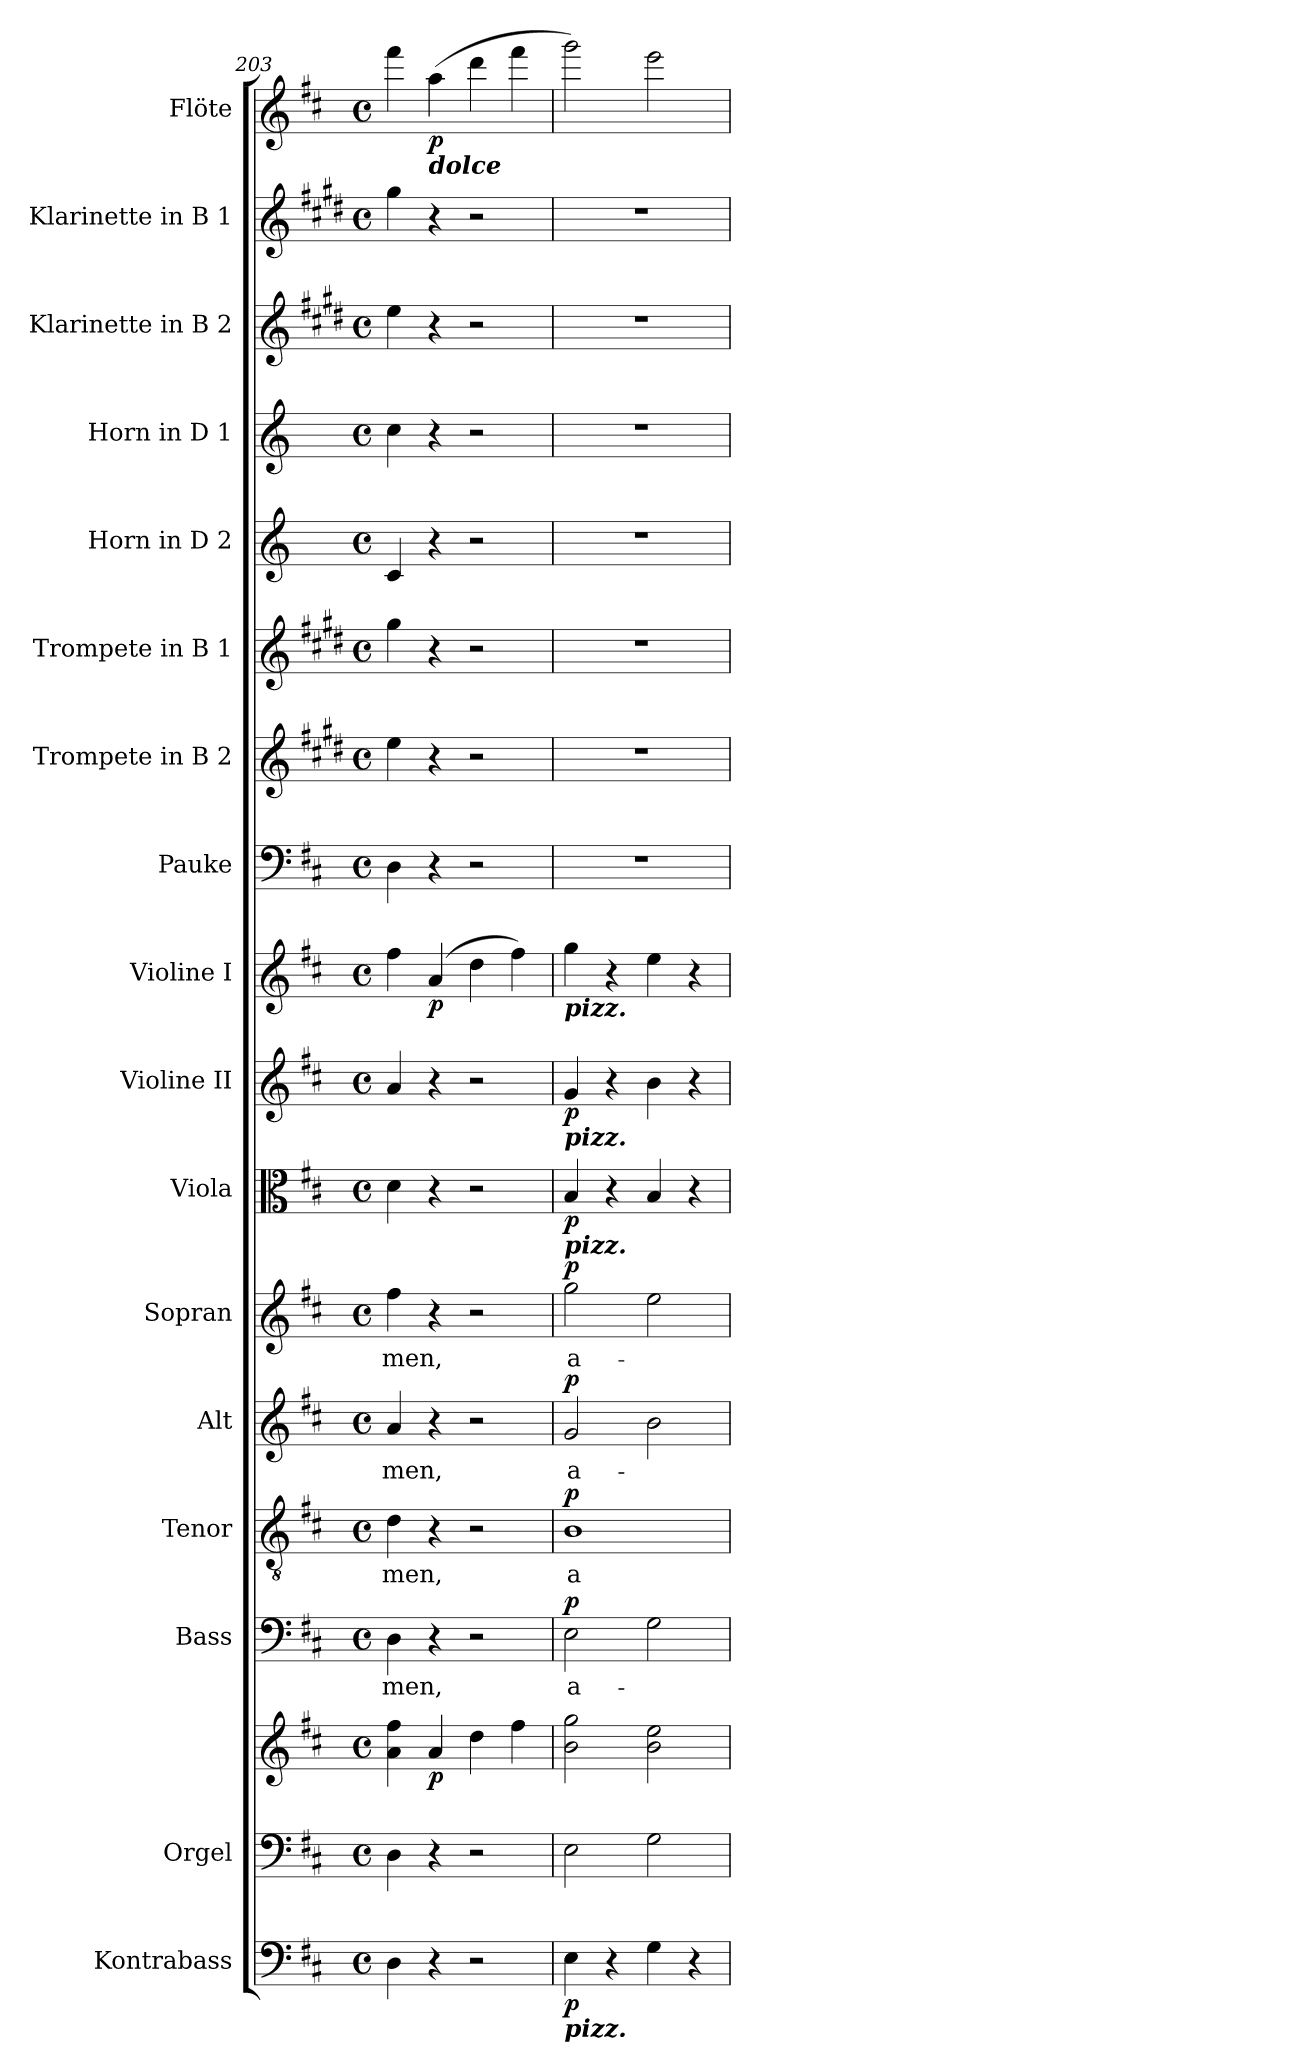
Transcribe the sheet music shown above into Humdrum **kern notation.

**kern	**dynam	**kern	**kern	**dynam	**kern	**text	**dynam	**kern	**text	**dynam	**kern	**text	**dynam	**kern	**text	**dynam	**kern	**dynam	**kern	**dynam	**kern	**dynam	**kern	**kern	**kern	**kern	**kern	**kern	**kern	**kern	**dynam
*part17	*part17	*part16	*part16	*part16	*part15	*part15	*part15	*part14	*part14	*part14	*part13	*part13	*part13	*part12	*part12	*part12	*part11	*part11	*part10	*part10	*part9	*part9	*part8	*part7	*part6	*part5	*part4	*part3	*part2	*part1	*part1
*staff18	*staff18	*staff17	*staff16	*staff16/17	*staff15	*staff15	*staff15	*staff14	*staff14	*staff14	*staff13	*staff13	*staff13	*staff12	*staff12	*staff12	*staff11	*staff11	*staff10	*staff10	*staff9	*staff9	*staff8	*staff7	*staff6	*staff5	*staff4	*staff3	*staff2	*staff1	*staff1
*I"Kontrabass	*	*I"Orgel	*	*	*I"Bass	*	*	*I"Tenor	*	*	*I"Alt	*	*	*I"Sopran	*	*	*I"Viola	*	*I"Violine II	*	*I"Violine I	*	*I"Pauke	*I"Trompete in B 2	*I"Trompete in B 1	*I"Horn in D 2	*I"Horn in D 1	*I"Klarinette in B 2	*I"Klarinette in B 1	*I"Flöte	*
*I'Kb.	*	*I'Org.	*	*	*I'B	*	*	*I'T	*	*	*I'A	*	*	*I'S	*	*	*I'Vla.	*	*I'Vl. II	*	*I'Vl. I	*	*I'Pk.	*I'Trp. 2	*I'Trp. 1	*I'Hrn. 2	*I'Hrn. 1	*I'Kl. 2	*I'Kl. 1	*I'Fl.	*
*clefF4	*	*clefF4	*clefG2	*	*clefF4	*	*	*clefGv2	*	*	*clefG2	*	*	*clefG2	*	*	*clefC3	*	*clefG2	*	*clefG2	*	*clefF4	*clefG2	*clefG2	*clefG2	*clefG2	*clefG2	*clefG2	*clefG2	*
*ITrd7c12	*	*	*	*	*	*	*	*	*	*	*	*	*	*	*	*	*	*	*	*	*	*	*	*ITrd1c2	*ITrd1c2	*ITrd-1c-2	*ITrd-1c-2	*ITrd1c2	*ITrd1c2	*	*
*k[f#c#]	*	*k[f#c#]	*k[f#c#]	*	*k[f#c#]	*	*	*k[f#c#]	*	*	*k[f#c#]	*	*	*k[f#c#]	*	*	*k[f#c#]	*	*k[f#c#]	*	*k[f#c#]	*	*k[f#c#]	*k[f#c#]	*k[f#c#]	*k[f#c#]	*k[f#c#]	*k[f#c#]	*k[f#c#]	*k[f#c#]	*
*D:	*	*D:	*D:	*	*D:	*	*	*D:	*	*	*D:	*	*	*D:	*	*	*D:	*	*D:	*	*D:	*	*D:	*D:	*D:	*D:	*D:	*D:	*D:	*D:	*
*M4/4	*	*M4/4	*M4/4	*	*M4/4	*	*	*M4/4	*	*	*M4/4	*	*	*M4/4	*	*	*M4/4	*	*M4/4	*	*M4/4	*	*M4/4	*M4/4	*M4/4	*M4/4	*M4/4	*M4/4	*M4/4	*M4/4	*
*met(c)	*	*met(c)	*met(c)	*	*met(c)	*	*	*met(c)	*	*	*met(c)	*	*	*met(c)	*	*	*met(c)	*	*met(c)	*	*met(c)	*	*met(c)	*met(c)	*met(c)	*met(c)	*met(c)	*met(c)	*met(c)	*met(c)	*
=203	=203	=203	=203	=203	=203	=203	=203	=203	=203	=203	=203	=203	=203	=203	=203	=203	=203	=203	=203	=203	=203	=203	=203	=203	=203	=203	=203	=203	=203	=203	=203
!	!	!	!	!	!	!LO:LY:b	!	!	!LO:LY:b	!	!	!LO:LY:b	!	!	!LO:LY:b	!	!	!	!	!	!	!	!	!	!	!	!	!	!	!	!
4DD\	.	4D\	4a\ 4ff#\	.	4D\	-men,	.	4d\	-men,	.	4a/	-men,	.	4ff#\	-men,	.	4d\	.	4a/	.	4ff#\	.	4D\	4dd\	4ff#\	4d/	4dd\	4dd\	4ff#\	4fff#\	.
!	!	!	!	!	!	!	!	!	!	!	!	!	!	!	!	!	!	!	!	!	!	!	!	!	!	!	!	!	!	!LO:TX:b:Bi:t=dolce	!
!	!	!	!	!LO:DY:b	!	!	!	!	!	!	!	!	!	!	!	!	!	!	!	!	!	!LO:DY:b	!	!	!	!	!	!	!	!	!LO:DY:b
4r	.	4r	4a/	p	4r	.	.	4r	.	.	4r	.	.	4r	.	.	4r	.	4r	.	(4a/	p	4r	4r	4r	4r	4r	4r	4r	(>4aa\	p
2r	.	2r	4dd\	.	2r	.	.	2r	.	.	2r	.	.	2r	.	.	2r	.	2r	.	4dd\	.	2r	2r	2r	2r	2r	2r	2r	4ddd\	.
.	.	.	4ff#\	.	.	.	.	.	.	.	.	.	.	.	.	.	.	.	.	.	4ff#\)	.	.	.	.	.	.	.	.	4fff#\	.
=204	=204	=204	=204	=204	=204	=204	=204	=204	=204	=204	=204	=204	=204	=204	=204	=204	=204	=204	=204	=204	=204	=204	=204	=204	=204	=204	=204	=204	=204	=204	=204
!	!	!	!	!	!	!	!	!	!	!	!	!	!	!	!	!	!	!	!	!	!LO:TX:b:Bi:t=pizz.	!	!	!	!	!	!	!	!	!	!
!	!	!	!	!	!	!	!	!	!	!	!	!	!	!	!	!	!	!	!LO:TX:b:Bi:t=pizz.	!	!	!	!	!	!	!	!	!	!	!	!
!	!	!	!	!	!	!	!	!	!	!	!	!	!	!	!	!	!LO:TX:b:Bi:t=pizz.	!	!	!	!	!	!	!	!	!	!	!	!	!	!
!LO:TX:b:Bi:t=pizz.	!	!	!	!	!	!	!	!	!	!	!	!	!	!	!	!	!	!	!	!	!	!	!	!	!	!	!	!	!	!	!
!	!LO:DY:b	!	!	!	!	!LO:LY:b	!LO:DY:a	!	!LO:LY:b	!LO:DY:a	!	!LO:LY:b	!LO:DY:a	!	!LO:LY:b	!LO:DY:a	!	!LO:DY:b	!	!LO:DY:b	!	!	!	!	!	!	!	!	!	!	!
4EE\	p	2E\	2b\ 2gg\	.	2E\	a-	p	1B	a-	p	2g/	a-	p	2gg\	a-	p	4B/	p	4g/	p	4gg\	.	1r	1r	1r	1r	1r	1r	1r	2ggg\)	.
4r	.	.	.	.	.	.	.	.	.	.	.	.	.	.	.	.	4r	.	4r	.	4r	.	.	.	.	.	.	.	.	.	.
4GG\	.	2G\	2b\ 2ee\	.	2G\	.	.	.	.	.	2b\	.	.	2ee\	.	.	4B/	.	4b\	.	4ee\	.	.	.	.	.	.	.	.	2eee\	.
4r	.	.	.	.	.	.	.	.	.	.	.	.	.	.	.	.	4r	.	4r	.	4r	.	.	.	.	.	.	.	.	.	.
=	=	=	=	=	=	=	=	=	=	=	=	=	=	=	=	=	=	=	=	=	=	=	=	=	=	=	=	=	=	=	=
*-	*-	*-	*-	*-	*-	*-	*-	*-	*-	*-	*-	*-	*-	*-	*-	*-	*-	*-	*-	*-	*-	*-	*-	*-	*-	*-	*-	*-	*-	*-	*-
